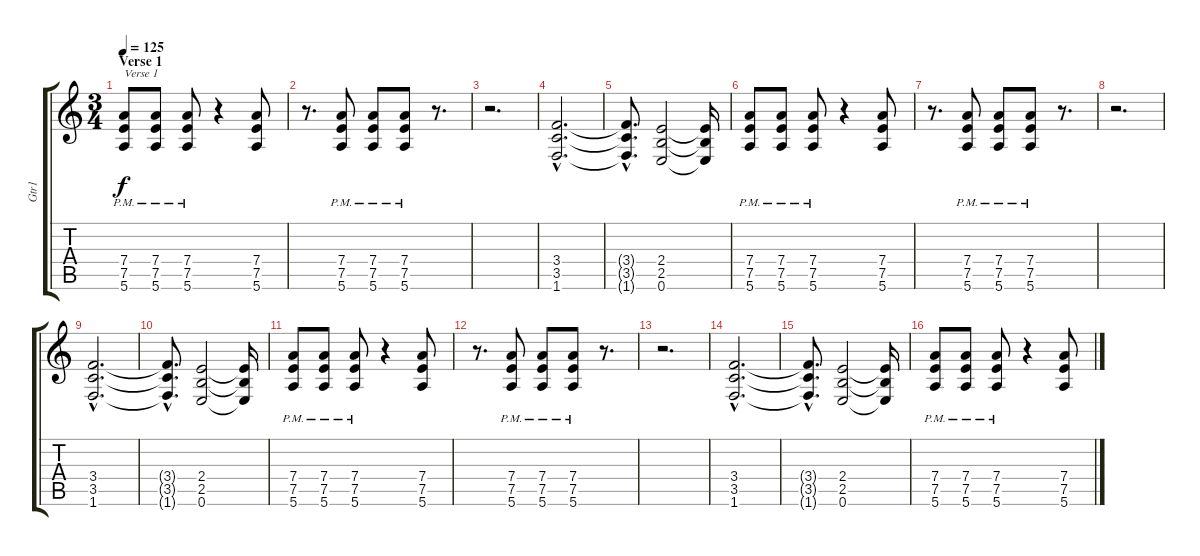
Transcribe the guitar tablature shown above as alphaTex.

\track ("Gtr1" "Gtr1") {instrument overdrivenguitar}
\staff {score tabs}
\tuning (E4 B3 G3 D3 A2 E2) {hide}
\ts (3 4)
\section ("" "Verse 1")
\tempo 125
\clef g2
\ks c
(7.4{pm} 7.5{pm} 5.6{pm}).8{txt "Verse 1" dy f} (7.4{pm} 7.5{pm} 5.6{pm}).8 (7.4{pm} 7.5{pm} 5.6{pm}).8 r.4 (7.4 7.5 5.6).8 |
r.8{d} (7.4{pm} 7.5{pm} 5.6{pm}).8 (7.4{pm} 7.5{pm} 5.6{pm}).8 (7.4{pm} 7.5 5.6{pm}).8 r.8{d} |
r.2{d} |
(3.4{hac} 3.5{hac} 1.6{hac}).2{d} |
(3.4{hac t} 3.5{hac t} 1.6{hac t}).8{d} (2.4 2.5 0.6).2 (2.4{t} 2.5{t} 0.6{t}).16 |
(7.4{pm} 7.5{pm} 5.6{pm}).8 (7.4{pm} 7.5{pm} 5.6{pm}).8 (7.4{pm} 7.5{pm} 5.6{pm}).8 r.4 (7.4 7.5 5.6).8 |
r.8{d} (7.4{pm} 7.5{pm} 5.6{pm}).8 (7.4{pm} 7.5{pm} 5.6{pm}).8 (7.4{pm} 7.5 5.6{pm}).8 r.8{d} |
r.2{d} |
(3.4{hac} 3.5{hac} 1.6{hac}).2{d} |
(3.4{hac t} 3.5{hac t} 1.6{hac t}).8{d} (2.4 2.5 0.6).2 (2.4{t} 2.5{t} 0.6{t}).16 |
(7.4{pm} 7.5{pm} 5.6{pm}).8 (7.4{pm} 7.5{pm} 5.6{pm}).8 (7.4{pm} 7.5{pm} 5.6{pm}).8 r.4 (7.4 7.5 5.6).8 |
r.8{d} (7.4{pm} 7.5{pm} 5.6{pm}).8 (7.4{pm} 7.5{pm} 5.6{pm}).8 (7.4{pm} 7.5 5.6{pm}).8 r.8{d} |
r.2{d} |
(3.4{hac} 3.5{hac} 1.6{hac}).2{d} |
(3.4{hac t} 3.5{hac t} 1.6{hac t}).8{d} (2.4 2.5 0.6).2 (2.4{t} 2.5{t} 0.6{t}).16 |
(7.4{pm} 7.5{pm} 5.6{pm}).8 (7.4{pm} 7.5{pm} 5.6{pm}).8 (7.4{pm} 7.5{pm} 5.6{pm}).8 r.4 (7.4 7.5 5.6).8
